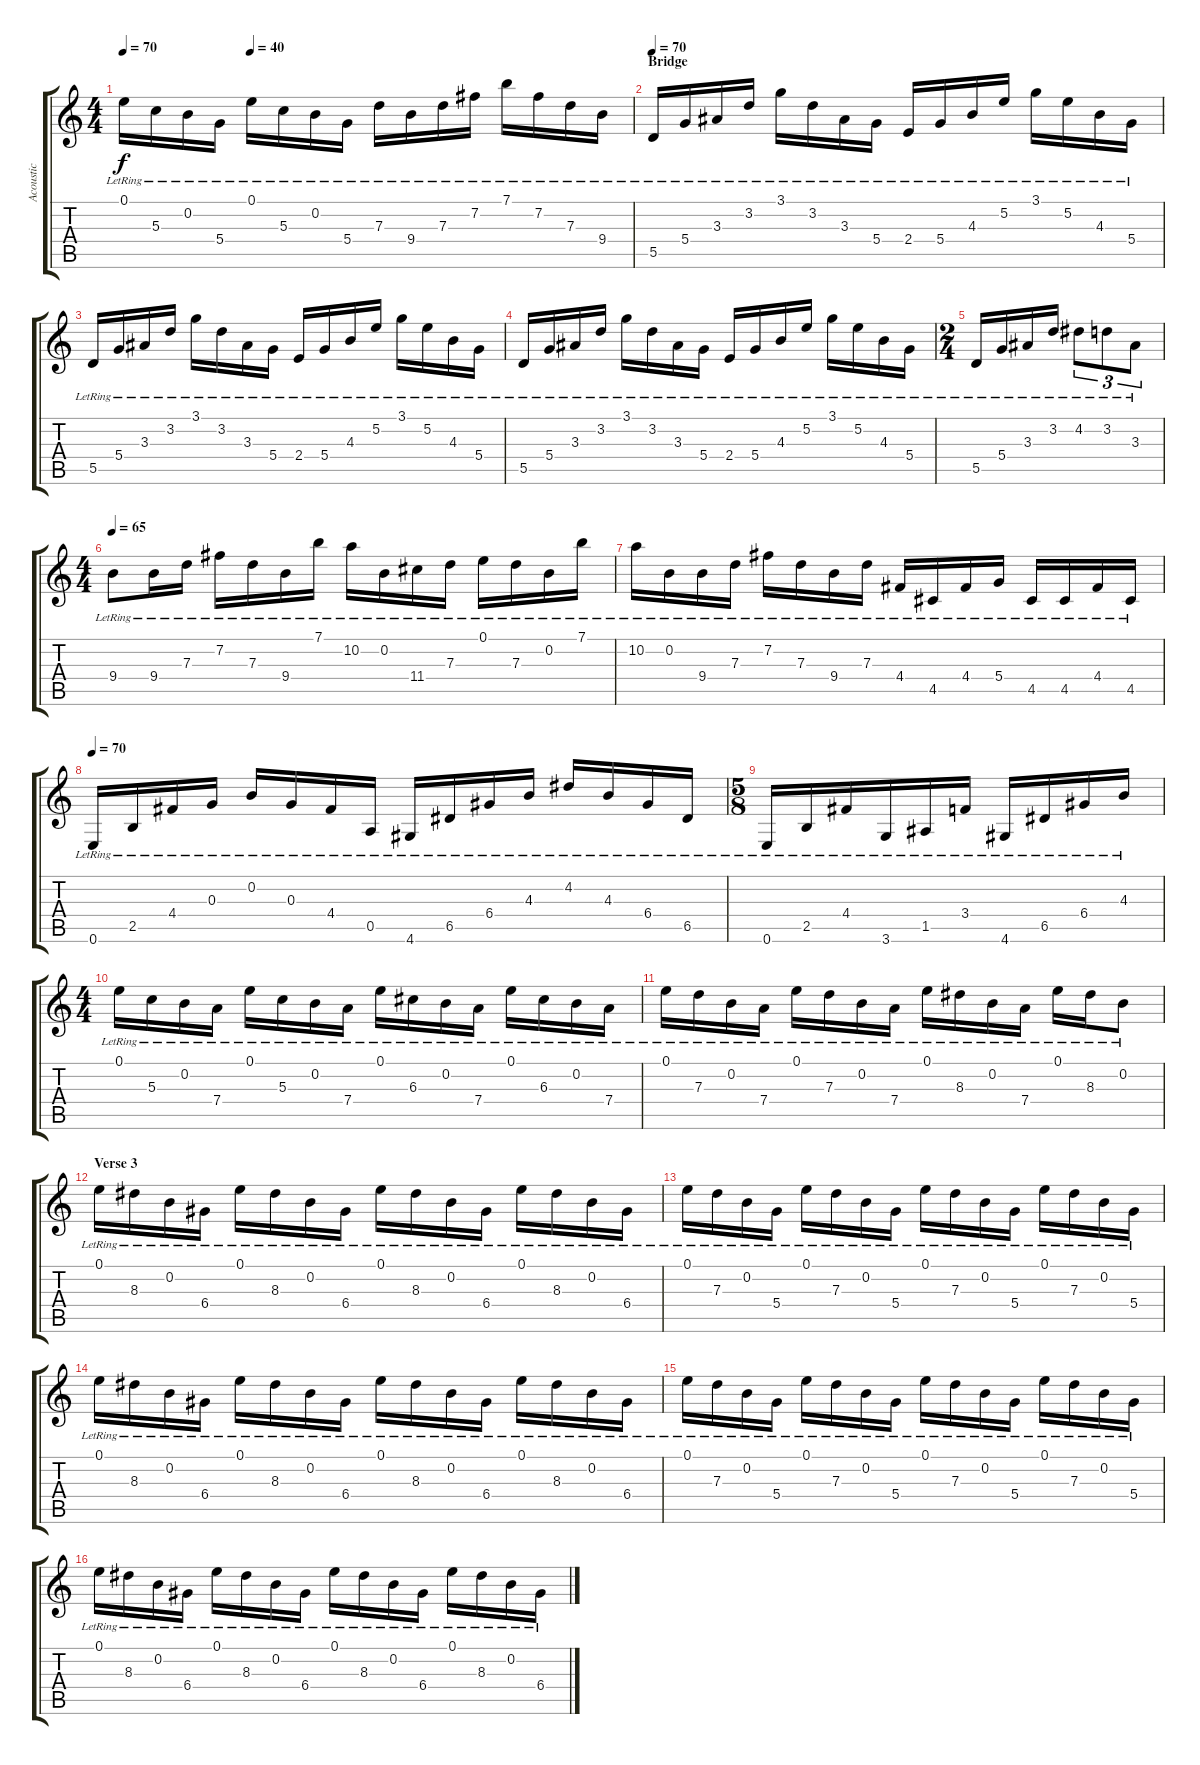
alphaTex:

\track ("Acoustic" "Acoustic") {instrument acousticguitarnylon}
\staff {score tabs}
\tuning (E4 B3 G3 D3 A2 E2) {hide}
\ts (4 4)
\tempo 70
\tempo (40 0.25)
\clef g2
\ks c
0.1{lr}.16{dy f} 5.3{lr}.16 0.2{lr}.16 5.4{lr}.16 0.1{lr}.16 5.3{lr}.16 0.2{lr}.16 5.4{lr}.16 7.3{lr}.16 9.4{lr}.16 7.3{lr}.16 7.2{lr}.16 7.1{lr}.16 7.2{lr}.16 7.3{lr}.16 9.4{lr}.16 |
\section ("" "Bridge")
\tempo 70
5.5{lr}.16 5.4{lr}.16 3.3{lr}.16 3.2{lr}.16 3.1{lr}.16 3.2{lr}.16 3.3{lr}.16 5.4{lr}.16 2.4{lr}.16 5.4{lr}.16 4.3{lr}.16 5.2{lr}.16 3.1{lr}.16 5.2{lr}.16 4.3{lr}.16 5.4{lr}.16 |
5.5{lr}.16 5.4{lr}.16 3.3{lr}.16 3.2{lr}.16 3.1{lr}.16 3.2{lr}.16 3.3{lr}.16 5.4{lr}.16 2.4{lr}.16 5.4{lr}.16 4.3{lr}.16 5.2{lr}.16 3.1{lr}.16 5.2{lr}.16 4.3{lr}.16 5.4{lr}.16 |
5.5{lr}.16 5.4{lr}.16 3.3{lr}.16 3.2{lr}.16 3.1{lr}.16 3.2{lr}.16 3.3{lr}.16 5.4{lr}.16 2.4{lr}.16 5.4{lr}.16 4.3{lr}.16 5.2{lr}.16 3.1{lr}.16 5.2{lr}.16 4.3{lr}.16 5.4{lr}.16 |
\ts (2 4)
5.5{lr}.16 5.4{lr}.16 3.3{lr}.16 3.2{lr}.16 4.2{lr}.8{tu (3 2)} 3.2{lr}.8{tu (3 2)} 3.3{lr}.8{tu (3 2)} |
\ts (4 4)
\tempo 65
9.4{lr}.8 9.4{lr}.16 7.3{lr}.16 7.2{lr}.16 7.3{lr}.16 9.4{lr}.16 7.1{lr}.16 10.2{lr}.16 0.2{lr}.16 11.4{lr}.16 7.3{lr}.16 0.1{lr}.16 7.3{lr}.16 0.2{lr}.16 7.1{lr}.16 |
10.2{lr}.16 0.2{lr}.16 9.4{lr}.16 7.3{lr}.16 7.2{lr}.16 7.3{lr}.16 9.4{lr}.16 7.3{lr}.16 4.4{lr}.16 4.5{lr}.16 4.4{lr}.16 5.4{lr}.16 4.5{lr}.16 4.5{lr}.16 4.4{lr}.16 4.5{lr}.16 |
\tempo 70
0.6{lr}.16 2.5{lr}.16 4.4{lr}.16 0.3{lr}.16 0.2{lr}.16 0.3{lr}.16 4.4{lr}.16 0.5{lr}.16 4.6{lr}.16 6.5{lr}.16 6.4{lr}.16 4.3{lr}.16 4.2{lr}.16 4.3{lr}.16 6.4{lr}.16 6.5{lr}.16 |
\ts (5 8)
0.6{lr}.16 2.5{lr}.16 4.4{lr}.16 3.6{lr}.16 1.5{lr}.16 3.4{lr}.16 4.6{lr}.16 6.5{lr}.16 6.4{lr}.16 4.3{lr}.16 |
\ts (4 4)
0.1{lr}.16 5.3{lr}.16 0.2{lr}.16 7.4{lr}.16 0.1{lr}.16 5.3{lr}.16 0.2{lr}.16 7.4{lr}.16 0.1{lr}.16 6.3{lr}.16 0.2{lr}.16 7.4{lr}.16 0.1{lr}.16 6.3{lr}.16 0.2{lr}.16 7.4{lr}.16 |
0.1{lr}.16 7.3{lr}.16 0.2{lr}.16 7.4{lr}.16 0.1{lr}.16 7.3{lr}.16 0.2{lr}.16 7.4{lr}.16 0.1{lr}.16 8.3{lr}.16 0.2{lr}.16 7.4{lr}.16 0.1{lr}.16 8.3{lr}.16 0.2{lr}.8 |
\section ("" "Verse 3")
0.1{lr}.16 8.3{lr}.16 0.2{lr}.16 6.4{lr}.16 0.1{lr}.16 8.3{lr}.16 0.2{lr}.16 6.4{lr}.16 0.1{lr}.16 8.3{lr}.16 0.2{lr}.16 6.4{lr}.16 0.1{lr}.16 8.3{lr}.16 0.2{lr}.16 6.4{lr}.16 |
0.1{lr}.16 7.3{lr}.16 0.2{lr}.16 5.4{lr}.16 0.1{lr}.16 7.3{lr}.16 0.2{lr}.16 5.4{lr}.16 0.1{lr}.16 7.3{lr}.16 0.2{lr}.16 5.4{lr}.16 0.1{lr}.16 7.3{lr}.16 0.2{lr}.16 5.4{lr}.16 |
0.1{lr}.16 8.3{lr}.16 0.2{lr}.16 6.4{lr}.16 0.1{lr}.16 8.3{lr}.16 0.2{lr}.16 6.4{lr}.16 0.1{lr}.16 8.3{lr}.16 0.2{lr}.16 6.4{lr}.16 0.1{lr}.16 8.3{lr}.16 0.2{lr}.16 6.4{lr}.16 |
0.1{lr}.16 7.3{lr}.16 0.2{lr}.16 5.4{lr}.16 0.1{lr}.16 7.3{lr}.16 0.2{lr}.16 5.4{lr}.16 0.1{lr}.16 7.3{lr}.16 0.2{lr}.16 5.4{lr}.16 0.1{lr}.16 7.3{lr}.16 0.2{lr}.16 5.4{lr}.16 |
0.1{lr}.16 8.3{lr}.16 0.2{lr}.16 6.4{lr}.16 0.1{lr}.16 8.3{lr}.16 0.2{lr}.16 6.4{lr}.16 0.1{lr}.16 8.3{lr}.16 0.2{lr}.16 6.4{lr}.16 0.1{lr}.16 8.3{lr}.16 0.2{lr}.16 6.4{lr}.16
